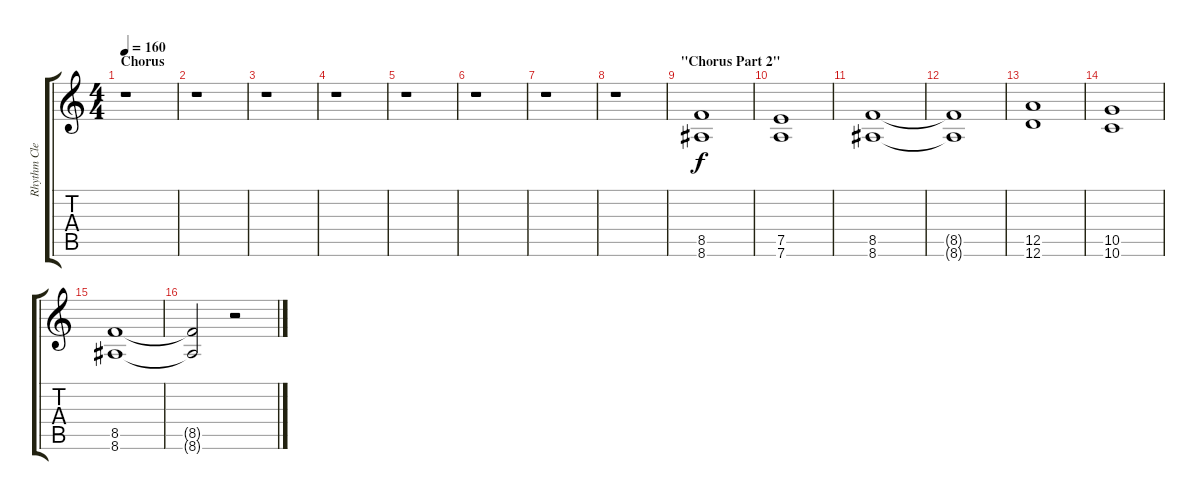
\track ("Rhythm Clean" "Rhythm Cle") {instrument acousticguitarsteel}
\staff {score tabs}
\tuning (E4 B3 G3 D3 A2 D2) {hide}
\ts (4 4)
\section ("" "Chorus")
\tempo 160
\clef g2
\ks c
r.1{dy f} |
r.1 |
r.1 |
r.1 |
r.1 |
r.1 |
r.1 |
r.1 |
\section ("" "\"Chorus Part 2\"")
(8.5 8.6).1 |
(7.5 7.6).1 |
(8.5 8.6).1 |
(8.5{t} 8.6{t}).1 |
(12.5 12.6).1 |
(10.5 10.6).1 |
(8.5 8.6).1 |
(8.5{t} 8.6{t}).2 r.2
